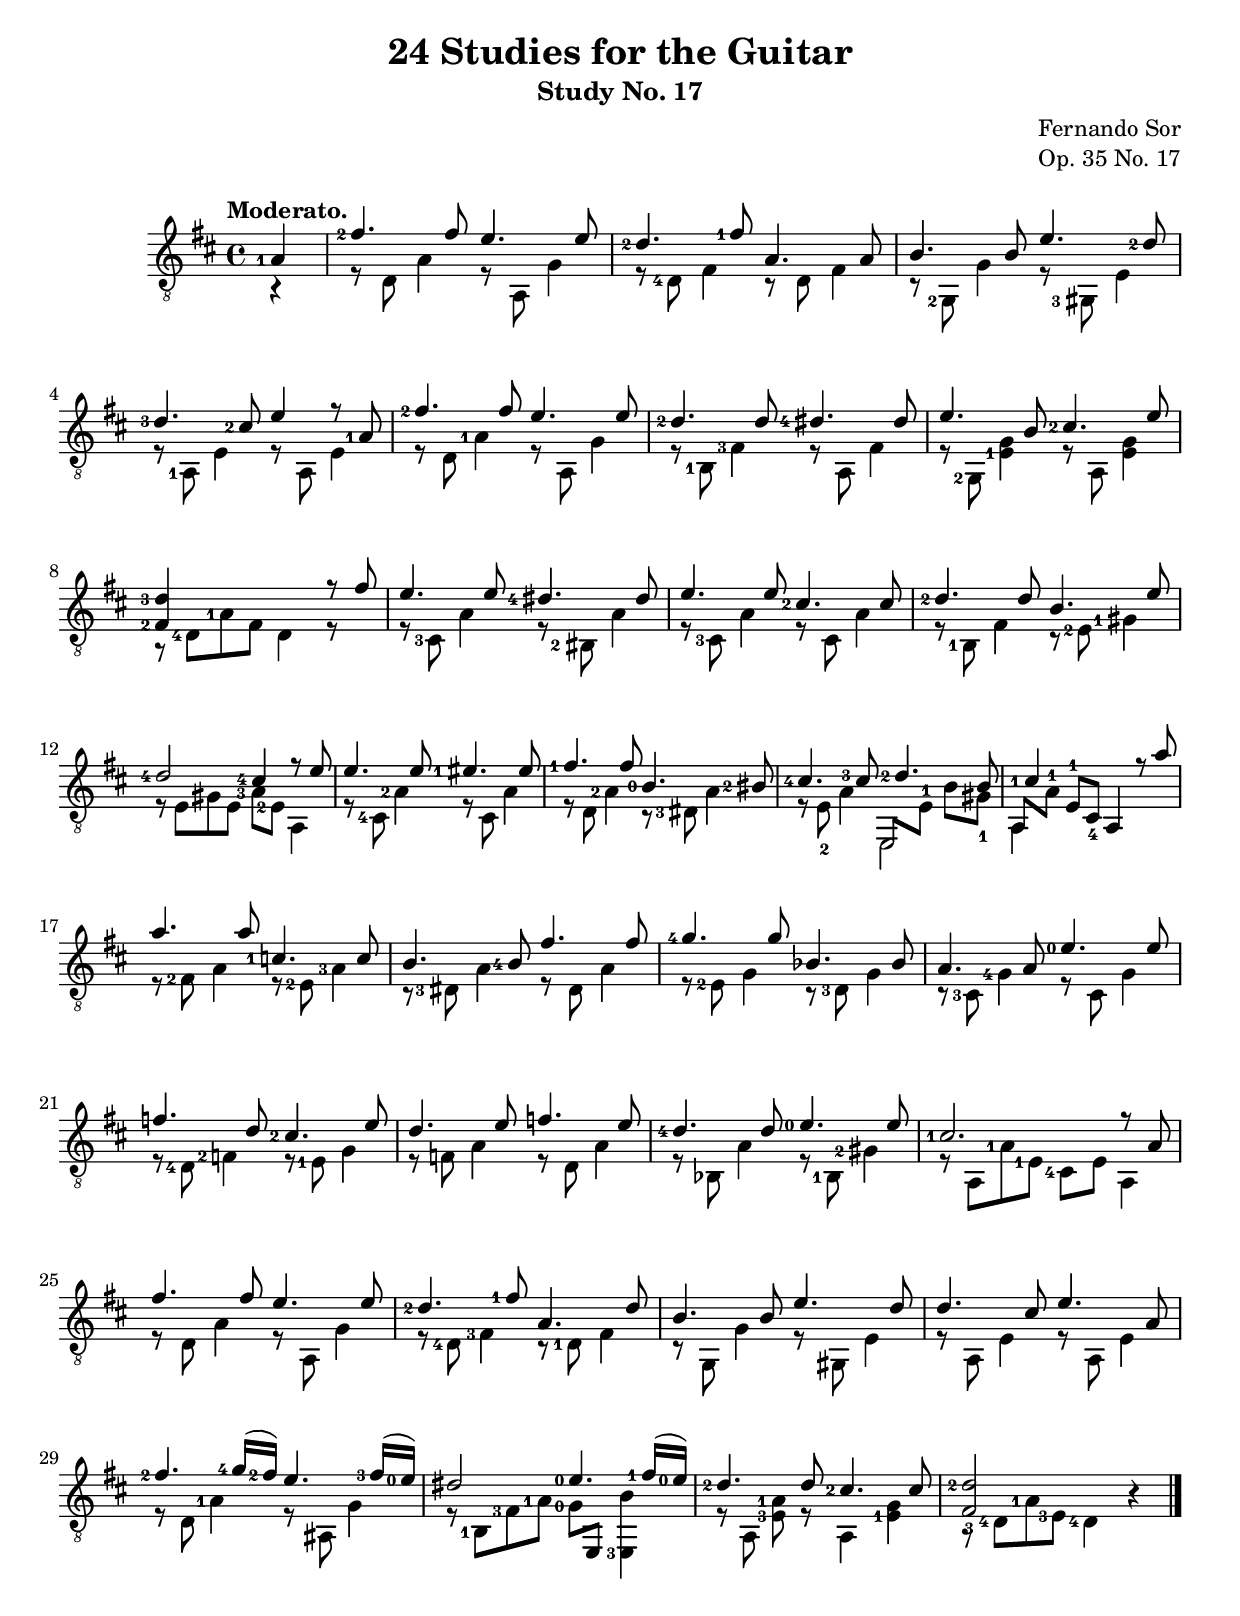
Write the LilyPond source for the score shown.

\version "2.18.0"
\header {
  title = "24 Studies for the Guitar"
  subtitle = "Study No. 17"
  composer = "Fernando Sor"
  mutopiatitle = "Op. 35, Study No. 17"
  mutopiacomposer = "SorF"
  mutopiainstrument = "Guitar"
  opus = "Op. 35 No. 17"
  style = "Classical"
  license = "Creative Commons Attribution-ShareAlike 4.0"
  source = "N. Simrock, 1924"
  % From Boije 482, enscribed "Bonn Chez N. Simrock"
  date = "1828"
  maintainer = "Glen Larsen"
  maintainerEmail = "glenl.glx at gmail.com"
}


\paper {
  % add space between composer/opus markup and first staff
  markup-system-spacing #'padding = #3
  % add a little space between composer and opus
  markup-markup-spacing #'padding = #1.2
  top-markup-spacing.basic-distance = #6
  top-system-spacing.basic-distance = #12
  last-bottom-spacing.basic-distance = #12
  ragged-bottom = ##f
  ragged-last-bottom = ##f
  top-margin = 7\mm
  bottom-margin = 6\mm
}

\layout {
  \context {
    \Voice
    \override StringNumber #'stencil = ##f
  }
  \context {
    \Staff
    \override Fingering #'staff-padding = #'()
    \override Fingering #'add-stem-support = ##t
    \mergeDifferentlyDottedOn
    \mergeDifferentlyHeadedOn
  }
  \context {
    \Dynamics
    \override DynamicTextSpanner #'style = #'none
  }
}

global = {
  \time 4/4
  \key d \major                 % b \minor
}
mybreak = {\break}
upperVoice = \relative c' {
  \voiceOne
  \set fingeringOrientations = #'(left)
  \tempo "Moderato."
  \partial 4 <a-1>4 |
  <fis'-2>4. fis8 e4. e8 |
  <d-2>4. <fis-1>8 a,4. a8 |
  b4. b8 e4. <d-2>8 |
  \mybreak
  <d-3>4. <cis-2>8 e4 r8 <a,-1>8 |
  <fis'-2>4. fis8 e4. e8 |
  <d-2>4. d8 <dis-4>4. dis8 |
  e4. b8 <cis-2>4. e8 |
  \mybreak
  <d-3 fis,-2>4 s2 r8 fis8 |
  e4. e8 <dis-4>4. dis8 |
  e4. e8 <cis-2>4. cis8 |
  <d-2>4. d8 b4. e8 |
  \mybreak
  <d-4>2 <cis-4>4 r8 e |
  e4. e8 <eis-1>4. eis8 |
  <fis-1>4. fis8 <b,-0>4. <bis-2>8 |
  <cis-4>4. cis8 \once\shiftOn <d-2>4. b8 |
  \once\shiftOn <cis-1>4 s2 r8 a'8 |
  \mybreak
  a4. a8 <c,-1>4. c8 |
  b4. <b-4>8 fis'4. fis8 |
  <g-4>4. g8 bes,4. bes8 |
  a4. a8 <e'-0>4. e8 |
  \mybreak
  f4. d8 <cis-2>4. e8 |
  d4. e8 f4. e8 |
  <d-4>4. d8 <e-0>4. e8 |
  <cis-1>2. r8 a8 |
  \mybreak
  fis'4. fis8 e4. e8 |
  <d-2>4. <fis-1>8 a,4. d8 |
  b4. b8 e4. d8 |
  d4. cis8 e4. a,8 |
  \mybreak
  <fis'-2>4. <g-4>16([ <fis-2>]) e4. <fis-3>16([ <e-0>]) |
  dis2 \once\shiftOn <e-0>4. <fis-1>16([ <e-0>]) |
  <d-2>4. d8 <cis-2>4. cis8 |
  <d-2 fis,_3>2 s2 |
  \bar "|."
}

lowerVoice = \relative c {
  \voiceTwo
  \set fingeringOrientations = #'(left)
  \partial 4 r4 |
  r8 d8 a'4 r8 a,8 g'4 |
  r8 <d-4>8 fis4 r8 d fis4 |
  r8 <g,-2>8 g'4 r8 <gis,-3>8 e'4 |

  r8 <a,-1> e'4 r8 a, e'4 |
  r8 d8 <a'-1>4 r8 a,8 g'4 |
  r8 <b,-1>8 <fis'-3>4 r8 a, fis'4 |
  r8 <g,-2>8 <g' e-1>4 r8 a, <g' e>4 |

  r8 <d-4>[ <a'-1> fis] d4 r8 s |
  r8 <cis-3>8 a'4 r8 <bis,-2> a'4 |
  r8 <cis,-3>8 a'4 r8 cis,8 a'4 |
  r8 <b,-1>8 fis'4 r8 <e-2>8 <gis-1>4 |

  r8 e8[ gis e] <a-3>8[ <e-2>] a,4 |
  r8 <cis-4>8 <a'-2>4 r8 cis, a'4 |
  r8 d,8 <a'-2>4 r8 <dis,-3> a'4 |
  << {s2 \stemDown e,2 } \\ { r8 <e'_2> <a-3>4 \once\stemUp e,8[ <e'-1>] b'\3[ <gis_1>] } >> |
  << { \stemDown a,4 s2. } \\ { \once\stemUp a8[ <a'-1>] \stemUp <e-1>[ <cis_4>] a4 s4 } >> |

  r8 <fis'-2>8 a4 r8 <e-2>8 <a-3>4 |
  r8 <dis,-3>8 a'4 r8 dis,8 a'4 |
  r8 <e-2>8 g4 r8 <d-3> g4 |
  r8 <cis,-3>8 <g'-4>4 r8 cis, g'4 |

  r8 <d-4>8 <f-2>4 r8 <e-1>8 g4 |
  r8 f8 a4 r8 d,8 a'4 |
  r8 bes, a'4 r8 <bes,-1> <gis'-2>4 |
  r8 a,[ <a'-1> <e-1>] <cis-4>[ e] a,4 |

  r8 d a'4 r8 a, g'4 |
  r8 <d-4> <fis-3>4 r8 <d-1> fis4 |
  r8 g, g'4 r8 gis,8 e'4 |
  r8 a, e'4 r8 a, e'4 |

  r8 d <a'-1>4 r8 ais, g'4 |
  r8 <b,-1>[ <fis'-3> <a-1>] <g-0>[ \once\stemUp e,] <b'' e,,-3>4 |
  r8 a,\noBeam <a'-1 e-3> r8 a,4 <g' e-1> |
  r8 <d-4>[ <a'-1> <e-3>] <d-4>4 b'\rest |
}


\score {
  <<
    \new Staff = "Guitar" \with {
      midiInstrument = #"acoustic guitar (nylon)"
    }
    <<
      \global
      \clef "treble_8"
      \new Voice = "upperVoice" \upperVoice
      \new Voice = "lowerVoice" \lowerVoice
    >>
%{
    \new TabStaff = "Guitar tabs"
    <<
      \clef "moderntab"
      \global
      \new TabVoice = "upperVoice" \upperVoice
      \new TabVoice = "lowerVoice" \lowerVoice
    >>
%}
  >>
  \layout {}
  \midi {
    \tempo 4 = 96
  }
}
